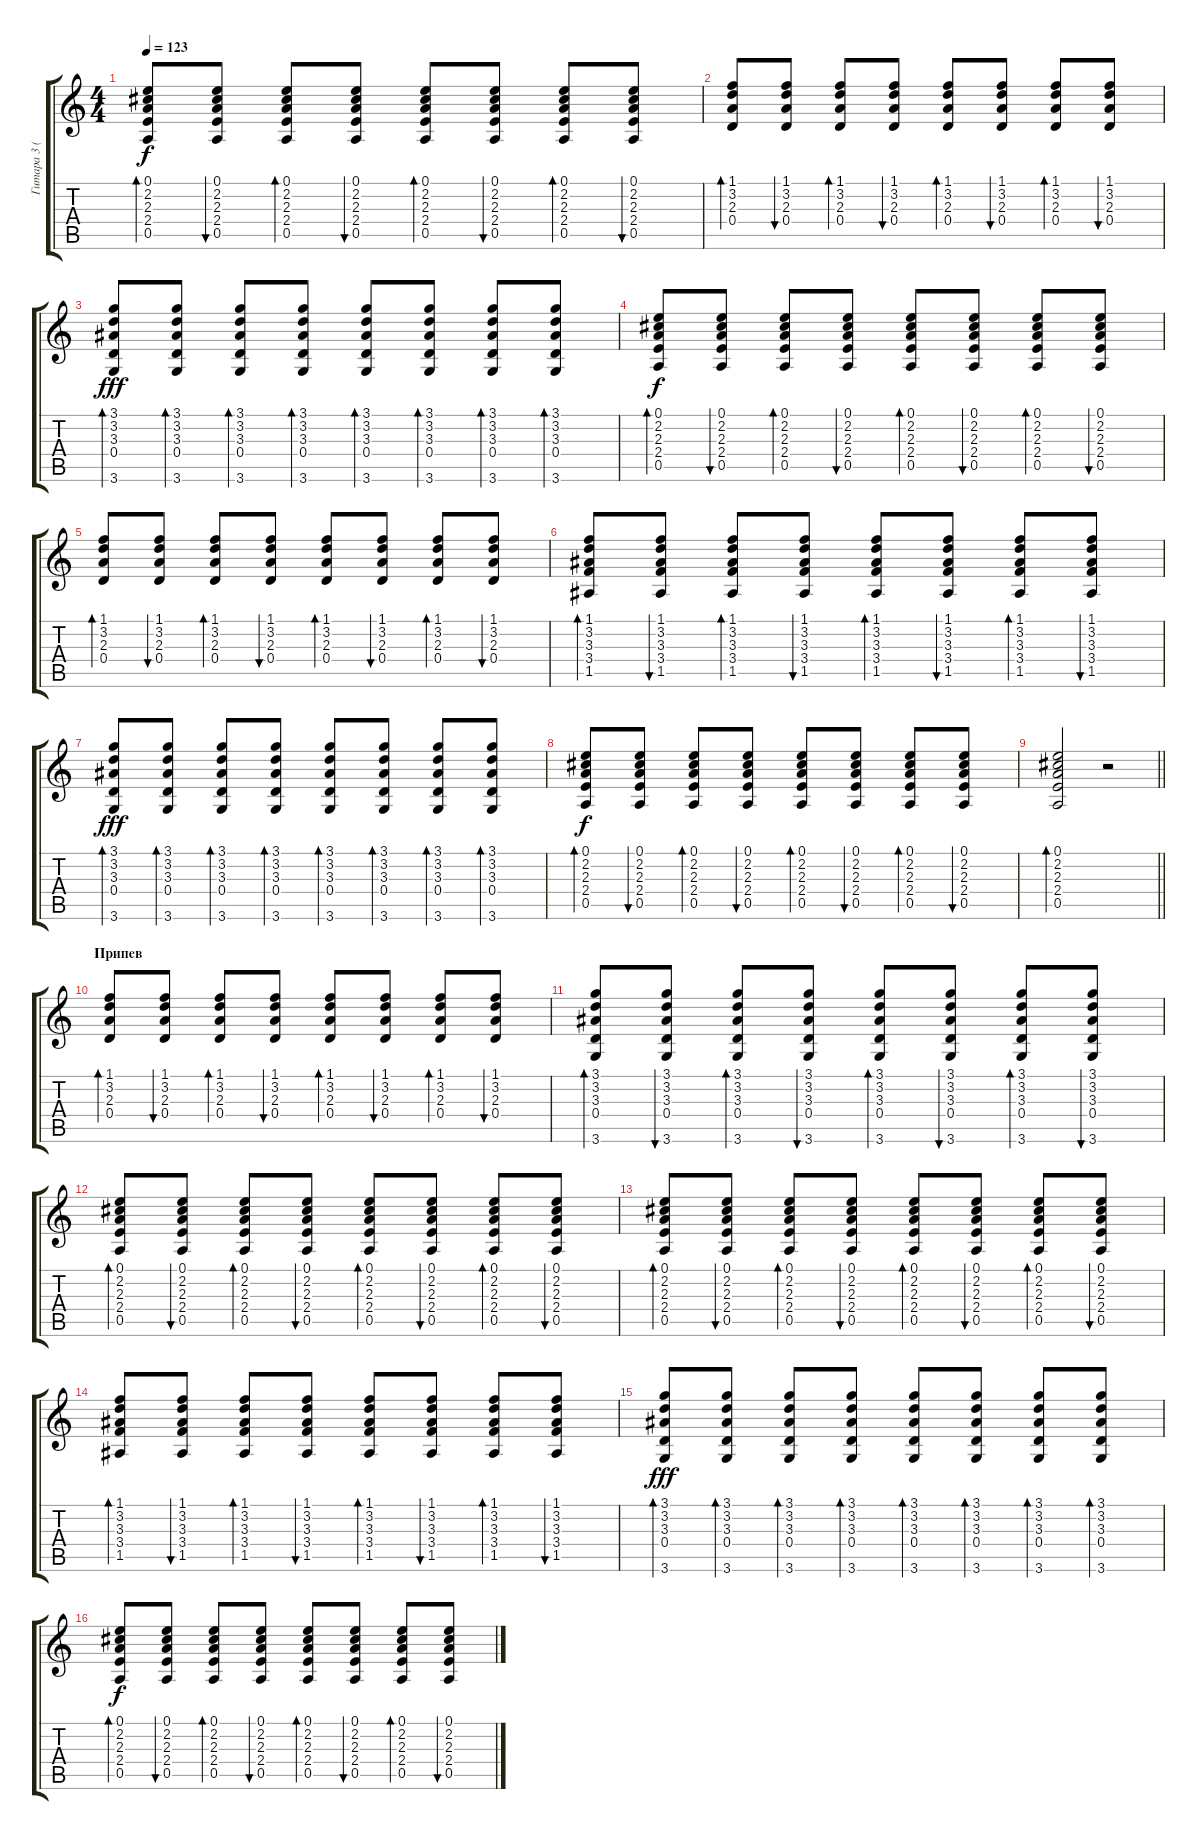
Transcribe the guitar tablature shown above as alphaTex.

\track ("Гитара 3 (ритм)" "Гитара 3 (") {instrument acousticguitarsteel}
\staff {score tabs}
\tuning (E4 B3 G3 D3 A2 E2) {hide}
\ts (4 4)
\tempo 123
\clef g2
\ks c
(0.1 2.2 2.3 2.4 0.5).8{bd 60 dy f} (0.1 2.2 2.3 2.4 0.5).8{bu 60} (0.1 2.2 2.3 2.4 0.5).8{bd 60} (0.1 2.2 2.3 2.4 0.5).8{bu 60} (0.1 2.2 2.3 2.4 0.5).8{bd 60} (0.1 2.2 2.3 2.4 0.5).8{bu 60} (0.1 2.2 2.3 2.4 0.5).8{bd 60} (0.1 2.2 2.3 2.4 0.5).8{bu 60} |
(1.1 3.2 2.3 0.4).8{bd 60} (1.1 3.2 2.3 0.4).8{bu 60} (1.1 3.2 2.3 0.4).8{bd 60} (1.1 3.2 2.3 0.4).8{bu 60} (1.1 3.2 2.3 0.4).8{bd 60} (1.1 3.2 2.3 0.4).8{bu 60} (1.1 3.2 2.3 0.4).8{bd 60} (1.1 3.2 2.3 0.4).8{bu 60} |
(3.1 3.2 3.3 0.4 3.6).8{bd 60 dy fff} (3.1 3.2 3.3 0.4 3.6).8{bd 60} (3.1 3.2 3.3 0.4 3.6).8{bd 60} (3.1 3.2 3.3 0.4 3.6).8{bd 60} (3.1 3.2 3.3 0.4 3.6).8{bd 60} (3.1 3.2 3.3 0.4 3.6).8{bd 60} (3.1 3.2 3.3 0.4 3.6).8{bd 60} (3.1 3.2 3.3 0.4 3.6).8{bd 60} |
(0.1 2.2 2.3 2.4 0.5).8{bd 60 dy f} (0.1 2.2 2.3 2.4 0.5).8{bu 60} (0.1 2.2 2.3 2.4 0.5).8{bd 60} (0.1 2.2 2.3 2.4 0.5).8{bu 60} (0.1 2.2 2.3 2.4 0.5).8{bd 60} (0.1 2.2 2.3 2.4 0.5).8{bu 60} (0.1 2.2 2.3 2.4 0.5).8{bd 60} (0.1 2.2 2.3 2.4 0.5).8{bu 60} |
(1.1 3.2 2.3 0.4).8{bd 60} (1.1 3.2 2.3 0.4).8{bu 60} (1.1 3.2 2.3 0.4).8{bd 60} (1.1 3.2 2.3 0.4).8{bu 60} (1.1 3.2 2.3 0.4).8{bd 60} (1.1 3.2 2.3 0.4).8{bu 60} (1.1 3.2 2.3 0.4).8{bd 60} (1.1 3.2 2.3 0.4).8{bu 60} |
(1.1 3.2 3.3 3.4 1.5).8{bd 60} (1.1 3.2 3.3 3.4 1.5).8{bu 60} (1.1 3.2 3.3 3.4 1.5).8{bd 60} (1.1 3.2 3.3 3.4 1.5).8{bu 60} (1.1 3.2 3.3 3.4 1.5).8{bd 60} (1.1 3.2 3.3 3.4 1.5).8{bu 60} (1.1 3.2 3.3 3.4 1.5).8{bd 60} (1.1 3.2 3.3 3.4 1.5).8{bu 60} |
(3.1 3.2 3.3 0.4 3.6).8{bd 60 dy fff} (3.1 3.2 3.3 0.4 3.6).8{bd 60} (3.1 3.2 3.3 0.4 3.6).8{bd 60} (3.1 3.2 3.3 0.4 3.6).8{bd 60} (3.1 3.2 3.3 0.4 3.6).8{bd 60} (3.1 3.2 3.3 0.4 3.6).8{bd 60} (3.1 3.2 3.3 0.4 3.6).8{bd 60} (3.1 3.2 3.3 0.4 3.6).8{bd 60} |
(0.1 2.2 2.3 2.4 0.5).8{bd 60 dy f} (0.1 2.2 2.3 2.4 0.5).8{bu 60} (0.1 2.2 2.3 2.4 0.5).8{bd 60} (0.1 2.2 2.3 2.4 0.5).8{bu 60} (0.1 2.2 2.3 2.4 0.5).8{bd 60} (0.1 2.2 2.3 2.4 0.5).8{bu 60} (0.1 2.2 2.3 2.4 0.5).8{bd 60} (0.1 2.2 2.3 2.4 0.5).8{bu 60} |
\barLineRight lightlight
(0.1 2.2 2.3 2.4 0.5).2{bd 60} r.2 |
\section ("" "Припев")
(1.1 3.2 2.3 0.4).8{bd 60} (1.1 3.2 2.3 0.4).8{bu 60} (1.1 3.2 2.3 0.4).8{bd 60} (1.1 3.2 2.3 0.4).8{bu 60} (1.1 3.2 2.3 0.4).8{bd 60} (1.1 3.2 2.3 0.4).8{bu 60} (1.1 3.2 2.3 0.4).8{bd 60} (1.1 3.2 2.3 0.4).8{bu 60} |
(3.1 3.2 3.3 0.4 3.6).8{bd 60} (3.1 3.2 3.3 0.4 3.6).8{bu 60} (3.1 3.2 3.3 0.4 3.6).8{bd 60} (3.1 3.2 3.3 0.4 3.6).8{bu 60} (3.1 3.2 3.3 0.4 3.6).8{bd 60} (3.1 3.2 3.3 0.4 3.6).8{bu 60} (3.1 3.2 3.3 0.4 3.6).8{bd 60} (3.1 3.2 3.3 0.4 3.6).8{bu 60} |
(0.1 2.2 2.3 2.4 0.5).8{bd 60} (0.1 2.2 2.3 2.4 0.5).8{bu 60} (0.1 2.2 2.3 2.4 0.5).8{bd 60} (0.1 2.2 2.3 2.4 0.5).8{bu 60} (0.1 2.2 2.3 2.4 0.5).8{bd 60} (0.1 2.2 2.3 2.4 0.5).8{bu 60} (0.1 2.2 2.3 2.4 0.5).8{bd 60} (0.1 2.2 2.3 2.4 0.5).8{bu 60} |
(0.1 2.2 2.3 2.4 0.5).8{bd 60} (0.1 2.2 2.3 2.4 0.5).8{bu 60} (0.1 2.2 2.3 2.4 0.5).8{bd 60} (0.1 2.2 2.3 2.4 0.5).8{bu 60} (0.1 2.2 2.3 2.4 0.5).8{bd 60} (0.1 2.2 2.3 2.4 0.5).8{bu 60} (0.1 2.2 2.3 2.4 0.5).8{bd 60} (0.1 2.2 2.3 2.4 0.5).8{bu 60} |
(1.1 3.2 3.3 3.4 1.5).8{bd 60} (1.1 3.2 3.3 3.4 1.5).8{bu 60} (1.1 3.2 3.3 3.4 1.5).8{bd 60} (1.1 3.2 3.3 3.4 1.5).8{bu 60} (1.1 3.2 3.3 3.4 1.5).8{bd 60} (1.1 3.2 3.3 3.4 1.5).8{bu 60} (1.1 3.2 3.3 3.4 1.5).8{bd 60} (1.1 3.2 3.3 3.4 1.5).8{bu 60} |
(3.1 3.2 3.3 0.4 3.6).8{bd 60 dy fff} (3.1 3.2 3.3 0.4 3.6).8{bd 60} (3.1 3.2 3.3 0.4 3.6).8{bd 60} (3.1 3.2 3.3 0.4 3.6).8{bd 60} (3.1 3.2 3.3 0.4 3.6).8{bd 60} (3.1 3.2 3.3 0.4 3.6).8{bd 60} (3.1 3.2 3.3 0.4 3.6).8{bd 60} (3.1 3.2 3.3 0.4 3.6).8{bd 60} |
(0.1 2.2 2.3 2.4 0.5).8{bd 60 dy f} (0.1 2.2 2.3 2.4 0.5).8{bu 60} (0.1 2.2 2.3 2.4 0.5).8{bd 60} (0.1 2.2 2.3 2.4 0.5).8{bu 60} (0.1 2.2 2.3 2.4 0.5).8{bd 60} (0.1 2.2 2.3 2.4 0.5).8{bu 60} (0.1 2.2 2.3 2.4 0.5).8{bd 60} (0.1 2.2 2.3 2.4 0.5).8{bu 60}
